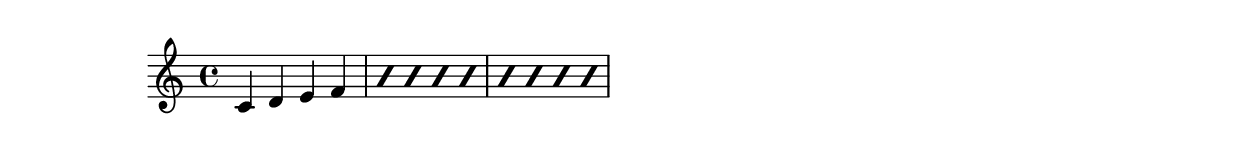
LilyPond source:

%% Do not edit this file; it is auto-generated from LSR http://lsr.dsi.unimi.it
%% This file is in the public domain.
\version "2.11.51"

\header {
  lsrtags = "rhythms, tweaks-and-overrides"

  texidoc = "
In \"simple\" lead-sheets, sometimes no actual notes are written,
instead only \"rhythmic patterns\" and chords above the measures are
notated giving the structure of a song. Such a feature is for example
useful while creating/transcribing the structure of a song and also
when sharing lead sheets with guitarists or jazz musicians. The
standard support for this using @code{\\repeat percent} is unsuitable
here since the first beat has to be an ordinary note or rest. This
example shows two solutions to this problem, by redefining ordinary
rests to be printed as slashes. (If the duration of each beat is not a
quarter note, replace the @code{r4} in the definitions with a rest of
the appropriate duration). 

"
  doctitle = "Rhythmic slashes"
} % begin verbatim
% Macro to print single slash
rs = {
  \once \override Rest #'stencil = #ly:percent-repeat-item-interface::beat-slash
  \once \override Rest #'thickness = #'0.48
  \once \override Rest #'slope = #'1.7
  r4
}

% Function to print a specified number of slashes
comp = #(define-music-function (parser location count) ( integer?)
  #{
    \override Rest #'stencil = #ly:percent-repeat-item-interface::beat-slash
    \override Rest #'thickness = #'0.48
    \override Rest #'slope = #'1.7
    \repeat unfold $count { r4 }
    \revert Rest #'stencil
  #}
)

\score{
  \relative c' {
    c d e f |
    \rs \rs \rs \rs |
    \comp #4 |
  }
}
